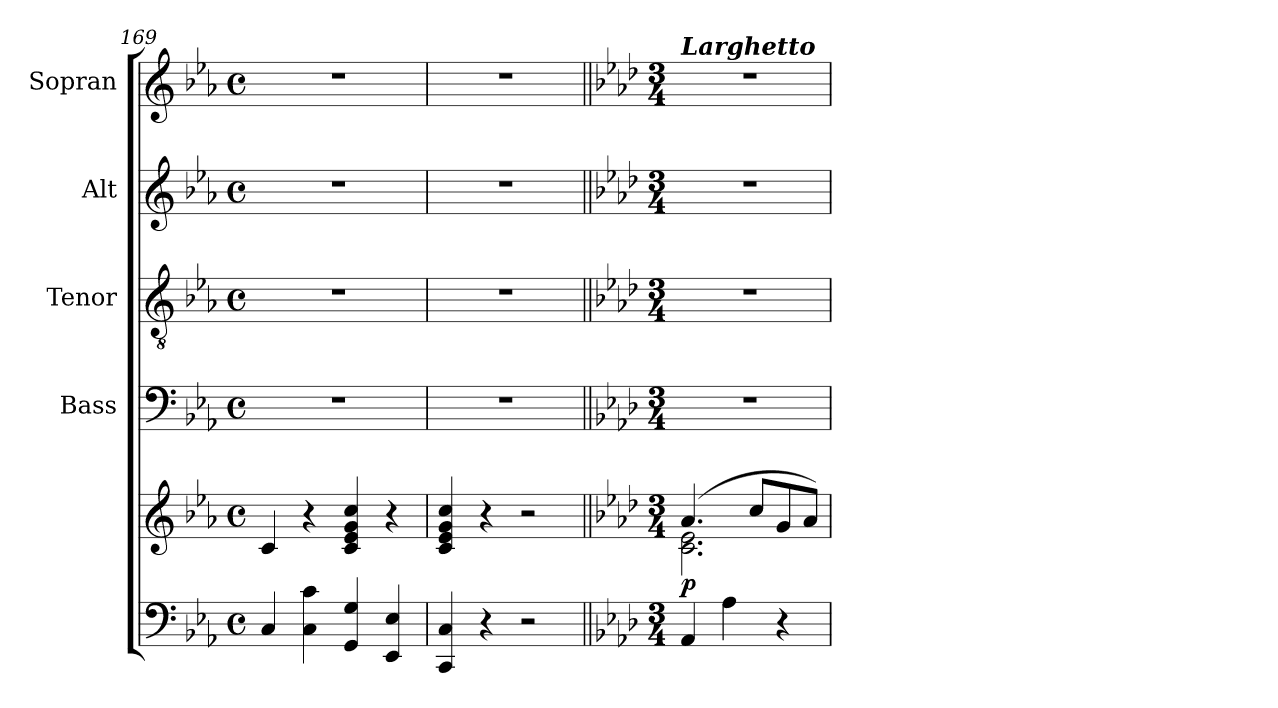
**kern	**kern	**dynam	**kern	**kern	**kern	**kern
*part5	*part5	*part5	*part4	*part3	*part2	*part1
*staff6	*staff5	*staff5/6	*staff4	*staff3	*staff2	*staff1
*	*	*	*I"Bass	*I"Tenor	*I"Alt	*I"Sopran
*	*	*	*I'B.	*I'T.	*I'A.	*I'S.
!!LO:LB:g=z
*clefF4	*clefG2	*	*clefF4	*clefGv2	*clefG2	*clefG2
*k[b-e-a-]	*k[b-e-a-]	*	*k[b-e-a-]	*k[b-e-a-]	*k[b-e-a-]	*k[b-e-a-]
*E-:	*E-:	*	*E-:	*E-:	*E-:	*E-:
*M4/4	*M4/4	*	*M4/4	*M4/4	*M4/4	*M4/4
*met(c)	*met(c)	*	*met(c)	*met(c)	*met(c)	*met(c)
=169	=169	=169	=169	=169	=169	=169
4C/	4c/	.	1r	1r	1r	1r
4C\ 4c\	4r	.	.	.	.	.
4GG/ 4G/	4c/ 4e-/ 4g/ 4cc/	.	.	.	.	.
4EE-/ 4E-/	4r	.	.	.	.	.
=170	=170	=170	=170	=170	=170	=170
4CC/ 4C/	4c/ 4e-/ 4g/ 4cc/	.	1r	1r	1r	1r
4r	4r	.	.	.	.	.
2r	2r	.	.	.	.	.
=171||	=171||	=171||	=171||	=171||	=171||	=171||
*k[b-e-a-d-]	*k[b-e-a-d-]	*	*k[b-e-a-d-]	*k[b-e-a-d-]	*k[b-e-a-d-]	*k[b-e-a-d-]
*A-:	*A-:	*	*A-:	*A-:	*A-:	*A-:
*M3/4	*M3/4	*	*M3/4	*M3/4	*M3/4	*M3/4
*	*^	*	*	*	*	*
!	!	!	!	!	!	!	!LO:TX:a:Bi:t=Larghetto
!	!	!	!LO:DY:b	!	!	!	!
4AA-/	(4.a-/	2.c\ 2.e-\	p	2.r	2.r	2.r	2.r
4A-\	.	.	.	.	.	.	.
.	8cc/L	.	.	.	.	.	.
4r	8g/	.	.	.	.	.	.
.	8a-/J)	.	.	.	.	.	.
*	*v	*v	*	*	*	*	*
=	=	=	=	=	=	=
*-	*-	*-	*-	*-	*-	*-
